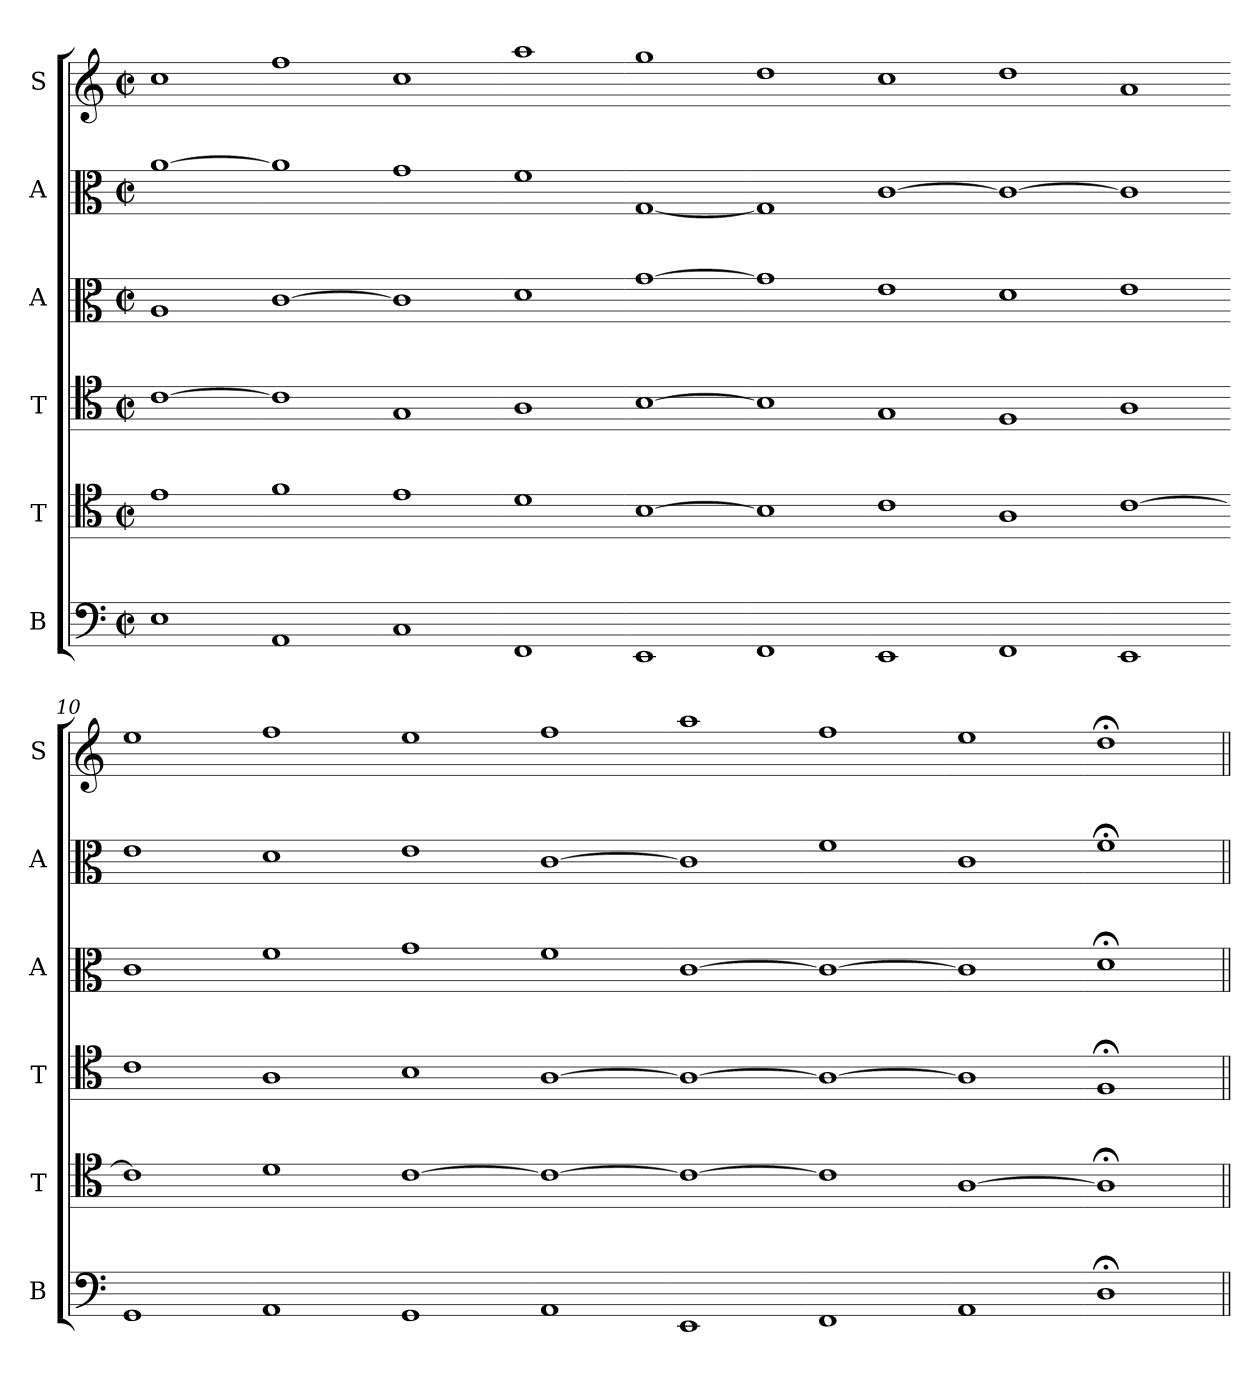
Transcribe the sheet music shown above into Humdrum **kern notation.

**kern	**kern	**kern	**kern	**kern	**kern
*part6	*part5	*part4	*part3	*part2	*part1
*staff6	*staff5	*staff4	*staff3	*staff2	*staff1
*I"B	*I"T	*I"T	*I"A	*I"A	*I"S
*I'B	*I'T	*I'T	*I'A	*I'A	*I'S
*clefF4	*clefC4	*clefC4	*clefC3	*clefC3	*clefG2
*k[]	*k[]	*k[]	*k[]	*k[]	*k[]
*M2/2	*M2/2	*M2/2	*M2/2	*M2/2	*M2/2
*met(c|)	*met(c|)	*met(c|)	*met(c|)	*met(c|)	*met(c|)
*MM208	*MM208	*MM208	*MM208	*MM208	*MM208
=1	=1	=1	=1	=1	=1
1E	1e	[1c	1A	[1a	1cc
=2-	=2-	=2-	=2-	=2-	=2-
1AA	1f	1c]	[1c	1a]	1ff
=3-	=3-	=3-	=3-	=3-	=3-
1C	1e	1G	1c]	1g	1cc
=4-	=4-	=4-	=4-	=4-	=4-
1FF	1d	1A	1d	1f	1aa
=5-	=5-	=5-	=5-	=5-	=5-
1EE	[1B	[1B	[1g	[1G	1gg
=6-	=6-	=6-	=6-	=6-	=6-
1FF	1B]	1B]	1g]	1G]	1dd
=7-	=7-	=7-	=7-	=7-	=7-
1EE	1c	1G	1e	[1c	1cc
=8-	=8-	=8-	=8-	=8-	=8-
1FF	1A	1F	1d	1c_	1dd
=9-	=9-	=9-	=9-	=9-	=9-
1EE	[1c	1A	1e	1c]	1a
=10-	=10-	=10-	=10-	=10-	=10-
1GG	1c]	1c	1c	1e	1ee
=11-	=11-	=11-	=11-	=11-	=11-
1AA	1d	1A	1f	1d	1ff
=12-	=12-	=12-	=12-	=12-	=12-
1GG	[1c	1B	1g	1e	1ee
=13-	=13-	=13-	=13-	=13-	=13-
1AA	1c_	[1A	1f	[1c	1ff
=14-	=14-	=14-	=14-	=14-	=14-
1EE	1c_	1A_	[1c	1c]	1aa
=15-	=15-	=15-	=15-	=15-	=15-
1FF	1c]	1A_	1c_	1f	1ff
=16-	=16-	=16-	=16-	=16-	=16-
1AA	[1A	1A]	1c]	1c	1ee
=17-	=17-	=17-	=17-	=17-	=17-
1D;<	1A;<]	1F;<	1d;<	1f;	1dd;<
=||	=||	=||	=||	=||	=||
*-	*-	*-	*-	*-	*-
